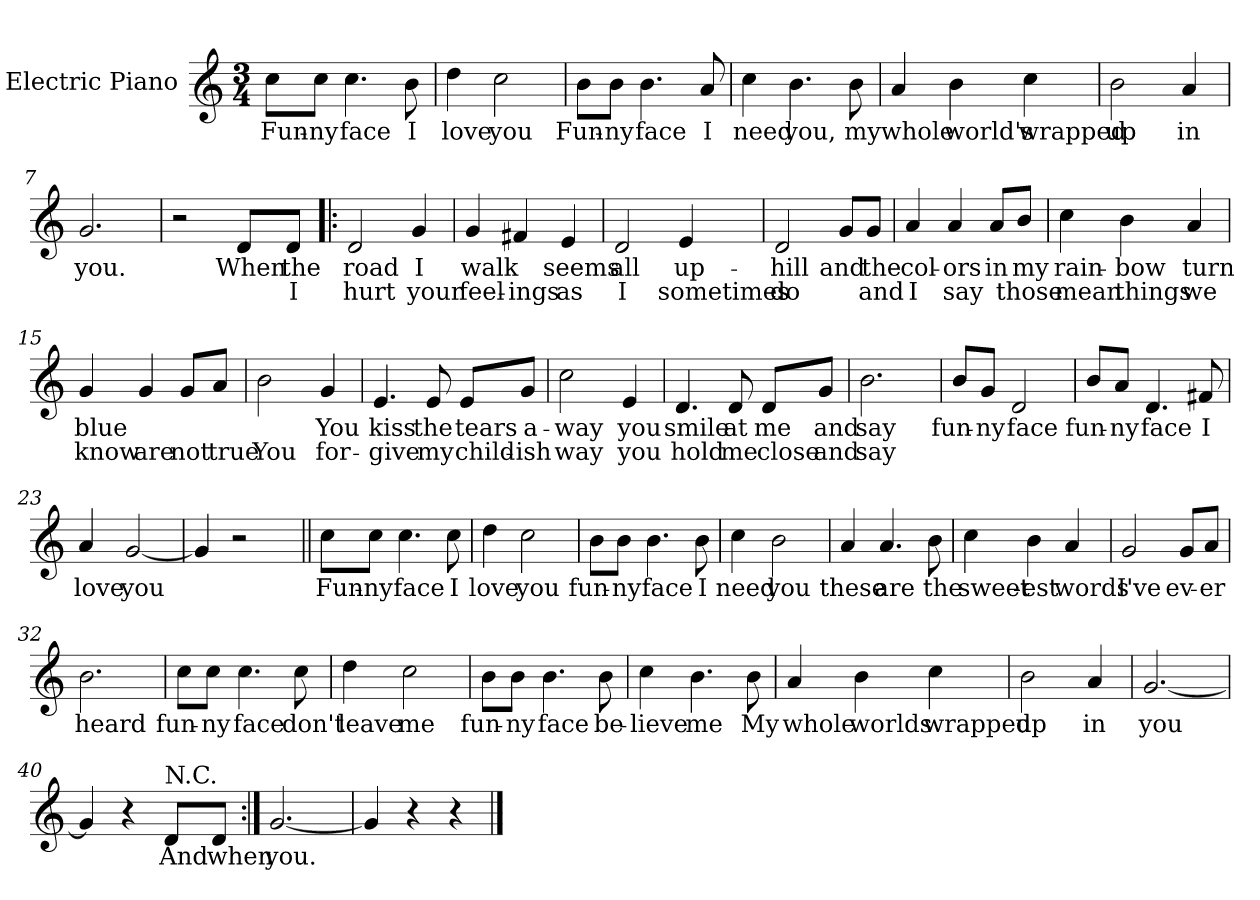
**kern	**text	**text
*part1	*part1	*part1
*staff1	*staff1	*staff1
*I"Electric Piano	*	*
*I'E.Pno	*	*
*clefG2	*	*
*k[]	*	*
*C:	*	*
*M3/4	*	*
=1	=1	=1
8cc\L	Fun-	.
8cc\J	-ny	.
4.cc\	face	.
8b\	I	.
=2	=2	=2
4dd\	love	.
2cc\	you	.
=3	=3	=3
8b\L	Fun-	.
8b\J	-ny	.
4.b\	face	.
8a/	I	.
=4	=4	=4
4cc\	need	.
4.b\	you,	.
8b\	my	.
!!LO:LB:g=z
=5	=5	=5
4a/	whole	.
4b\	world's	.
4cc\	wrapped	.
=6	=6	=6
2b\	up	.
4a/	in	.
=7	=7	=7
2.g/	you.	.
=8	=8	=8
2r	.	.
8d/L	When	.
8d/J	the	I
!!LO:LB:g=z
=9!|:	=9!|:	=9!|:
2d/	road	hurt
4g/	I	your
=10	=10	=10
4g/	walk	feel-
4f#X/	.	-ings
4e/	seems	as
=11	=11	=11
2d/	all	I
4e/	up-	sometimes
=12	=12	=12
2d/	-hill	do
8g/L	and	.
8g/J	the	and
!!LO:LB:g=z
=13	=13	=13
4a/	col-	I
4a/	-ors	say
8a/L	in	.
8b/J	my	those
=14	=14	=14
4cc\	rain-	mean
4b\	-bow	things
4a/	turn	we
=15	=15	=15
4g/	blue	know
4g/	.	are
8g/L	.	not
8a/J	.	true
=16	=16	=16
2b\	.	You
4g/	You	for-
!!LO:LB:g=z
=17	=17	=17
4.e/	kiss	-give
8e/	the	my
8e/L	tears	child-
8g/J	a-	-ish
=18	=18	=18
2cc\	-way	way
4e/	you	you
=19	=19	=19
4.d/	smile	hold
8d/	at	me
8d/L	me	close
8g/J	and	and
=20	=20	=20
2.b\	say	say
!!LO:LB:g=z
=21	=21	=21
8b/L	fun-	.
8g/J	-ny	.
2d/	face	.
=22	=22	=22
8b/L	fun-	.
8a/J	-ny	.
4.d/	face	.
8f#X/	I	.
=23	=23	=23
4a/	love	.
[2g/	you	.
=24	=24	=24
4g/]	.	.
2r	.	.
=25||	=25||	=25||
8cc\L	Fun-	.
8cc\J	-ny	.
4.cc\	face	.
8cc\	I	.
=26	=26	=26
4dd\	love	.
2cc\	you	.
=27	=27	=27
8b\L	fun-	.
8b\J	-ny	.
4.b\	face	.
8b\	I	.
=28	=28	=28
4cc\	need	.
2b\	you	.
!!LO:LB:g=z
=29	=29	=29
4a/	these	.
4.a/	are	.
8b\	the	.
=30	=30	=30
4cc\	sweet-	.
4b\	-est	.
4a/	words	.
=31	=31	=31
2g/	I've	.
8g/L	ev-	.
8a/J	-er	.
=32	=32	=32
2.b\	heard	.
=33	=33	=33
8cc\L	fun-	.
8cc\J	-ny	.
4.cc\	face	.
8cc\	don't	.
=34	=34	=34
4dd\	leave	.
2cc\	me	.
=35	=35	=35
8b\L	fun-	.
8b\J	-ny	.
4.b\	face	.
8b\	be-	.
=36	=36	=36
4cc\	-lieve	.
4.b\	me	.
8b\	My	.
!!LO:LB:g=z
=37	=37	=37
4a/	whole	.
4b\	worlds	.
4cc\	wrapped	.
=38	=38	=38
2b\	up	.
4a/	in	.
=39	=39	=39
[2.g/	you	.
=40	=40	=40
4g/]	.	.
4r	.	.
!LO:TX:a:t=N.C.	!	!
8d/L	And	.
8d/J	when	.
=41:|!	=41:|!	=41:|!
[2.g/	you.	.
=42	=42	=42
4g/]	.	.
4r	.	.
4r	.	.
==	==	==
*-	*-	*-
